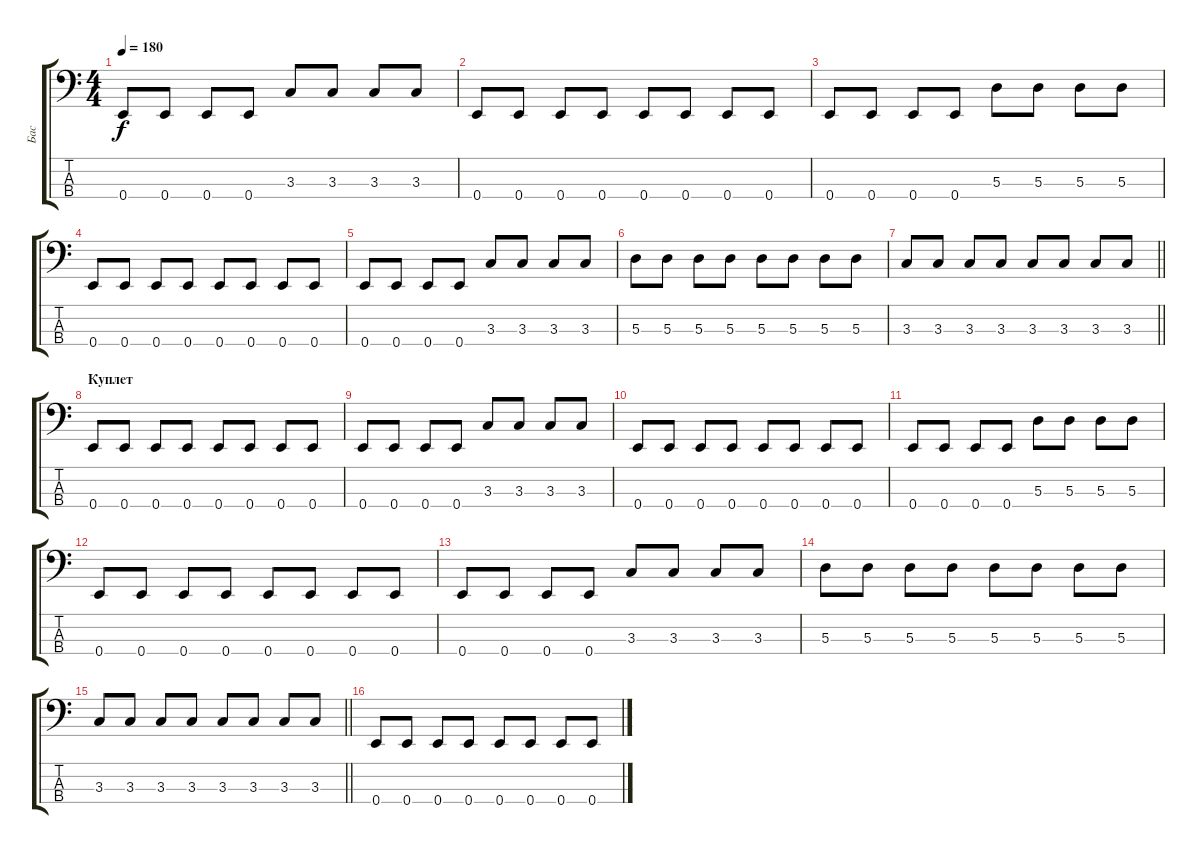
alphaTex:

\track ("Бас" "Бас") {instrument electricbassfinger}
\staff {score tabs}
\tuning (G2 D2 A1 E1) {hide}
\ts (4 4)
\tempo 180
\clef f4
\ks c
0.4.8{dy f} 0.4.8 0.4.8 0.4.8 3.3.8 3.3.8 3.3.8 3.3.8 |
0.4.8 0.4.8 0.4.8 0.4.8 0.4.8 0.4.8 0.4.8 0.4.8 |
0.4.8 0.4.8 0.4.8 0.4.8 5.3.8 5.3.8 5.3.8 5.3.8 |
0.4.8 0.4.8 0.4.8 0.4.8 0.4.8 0.4.8 0.4.8 0.4.8 |
0.4.8 0.4.8 0.4.8 0.4.8 3.3.8 3.3.8 3.3.8 3.3.8 |
5.3.8 5.3.8 5.3.8 5.3.8 5.3.8 5.3.8 5.3.8 5.3.8 |
\barLineRight lightlight
3.3.8 3.3.8 3.3.8 3.3.8 3.3.8 3.3.8 3.3.8 3.3.8 |
\section ("" "Куплет")
0.4.8 0.4.8 0.4.8 0.4.8 0.4.8 0.4.8 0.4.8 0.4.8 |
0.4.8 0.4.8 0.4.8 0.4.8 3.3.8 3.3.8 3.3.8 3.3.8 |
0.4.8 0.4.8 0.4.8 0.4.8 0.4.8 0.4.8 0.4.8 0.4.8 |
0.4.8 0.4.8 0.4.8 0.4.8 5.3.8 5.3.8 5.3.8 5.3.8 |
0.4.8 0.4.8 0.4.8 0.4.8 0.4.8 0.4.8 0.4.8 0.4.8 |
0.4.8 0.4.8 0.4.8 0.4.8 3.3.8 3.3.8 3.3.8 3.3.8 |
5.3.8 5.3.8 5.3.8 5.3.8 5.3.8 5.3.8 5.3.8 5.3.8 |
\barLineRight lightlight
3.3.8 3.3.8 3.3.8 3.3.8 3.3.8 3.3.8 3.3.8 3.3.8 |
\section ("" " ")
0.4.8 0.4.8 0.4.8 0.4.8 0.4.8 0.4.8 0.4.8 0.4.8
